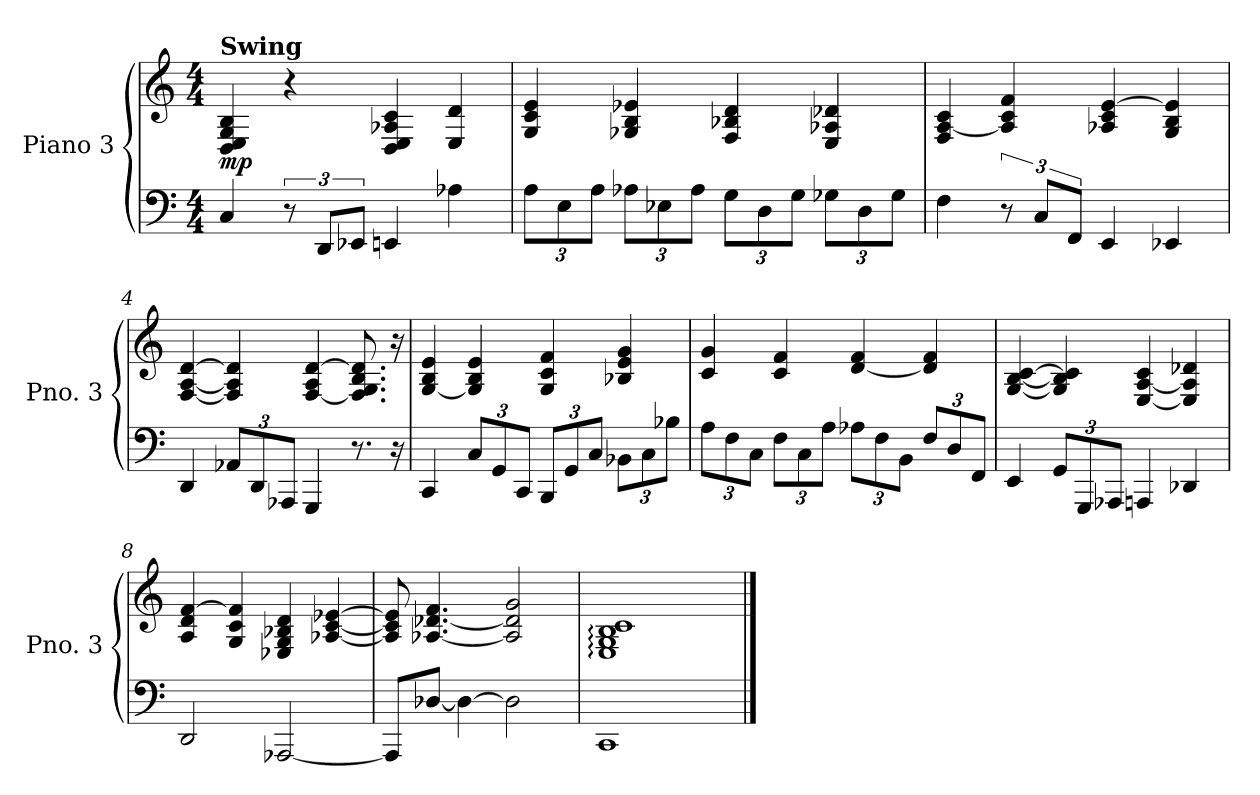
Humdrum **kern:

**kern	**kern	**dynam
*part1	*part1	*part1
*staff2	*staff1	*staff1/2
*I"Piano 3	*	*
*I'Pno. 3	*	*
*clefF4	*clefG2	*
*k[]	*k[]	*
*M4/4	*M4/4	*
*MM80	*MM80	*
=1	=1	=1
!	!LO:TX:B:t=Swing	!
!	!	!LO:DY:b
4C/	4D/ 4E/ 4G/ 4B/	mp
12r	4r	.
12DD/L	.	.
12EE-X/J	.	.
4EEn/	4D/ 4E/ 4A-X/ 4c/	.
4A-X\	4E/ 4d/	.
=2	=2	=2
*Xbrackettup	*	*
12A\L	4G/ 4c/ 4e/	.
12E\	.	.
12A\J	.	.
12A-X\L	4G-X/ 4B/ 4e-X/	.
12E-X\	.	.
12A-\J	.	.
12G\L	4F/ 4B-X/ 4d/	.
12D\	.	.
12G\J	.	.
12G-X\L	4E/ 4A-X/ 4d-X/	.
12D\	.	.
12G-\J	.	.
=3	=3	=3
4F\	4F/ [4A/ 4c/	.
*brackettup	*	*
12r	4A/] 4c/ 4f/	.
12C/L	.	.
12FF/J	.	.
4EE/	4A-X/ 4c/ [4e/	.
4EE-X/	4G/ 4B/ 4e/]	.
=4	=4	=4
4DD/	[4F/ [4A/ [4d/	.
*Xbrackettup	*	*
12AA-X/L	4F/] 4A/] 4d/]	.
12DD/	.	.
12AAA-X/J	.	.
4GGG/	[4F/ 4A/ [4d/	.
8.r	8.F/] 8.G/ 8.B/ 8.d/]	.
16r	16r	.
=5	=5	=5
4CC/	[4G/ 4B/ 4e/	.
12C/L	4G/] 4B/ 4e/	.
12GG/	.	.
12CC/J	.	.
12BBB/L	4G/ 4c/ 4f/	.
12GG/	.	.
12C/J	.	.
12BB-X\L	4B-X/ 4e/ 4g/	.
12C\	.	.
12B-X\J	.	.
=6	=6	=6
12A\L	4c/ 4g/	.
12F\	.	.
12C\J	.	.
12F\L	4c/ 4f/	.
12C\	.	.
12A\J	.	.
12A-X\L	[4d/ 4f/	.
12F\	.	.
12BB\J	.	.
12F/L	4d/] 4f/	.
12D/	.	.
12FF/J	.	.
=7	=7	=7
4EE/	[4G/ [4B/ [4c/	.
12GG/L	4G/] 4B/] 4c/]	.
12GGG/	.	.
12AAA-X/J	.	.
4AAAn/	[4E/ [4A/ 4c/	.
4DD-X/	4E/] 4A/] 4d-X/	.
=8	=8	=8
2DD/	4A/ 4d/ [4f/	.
.	4G/ 4c/ 4f/]	.
[2AAA-X/	4E-X/ 4G/ 4B-X/ 4d/	.
.	[4A-X/ [4c/ [4e-X/	.
=9	=9	=9
8AAA-/L]	8A-/] 8c/] 8e-/]	.
[8D-X/J	[4.A-X/ [4.d-X/ 4.f/	.
4D-\_	.	.
2D-\]	2A-/] 2d-/] 2g/	.
=10	=10	=10
*	*MM65	*
*	*^	*
1CC	1E: 1G: 1B: 1c:	2ryy	.
*	*MM40	*	*
.	.	2ryy	.
*	*v	*v	*
==	==	==
*-	*-	*-
